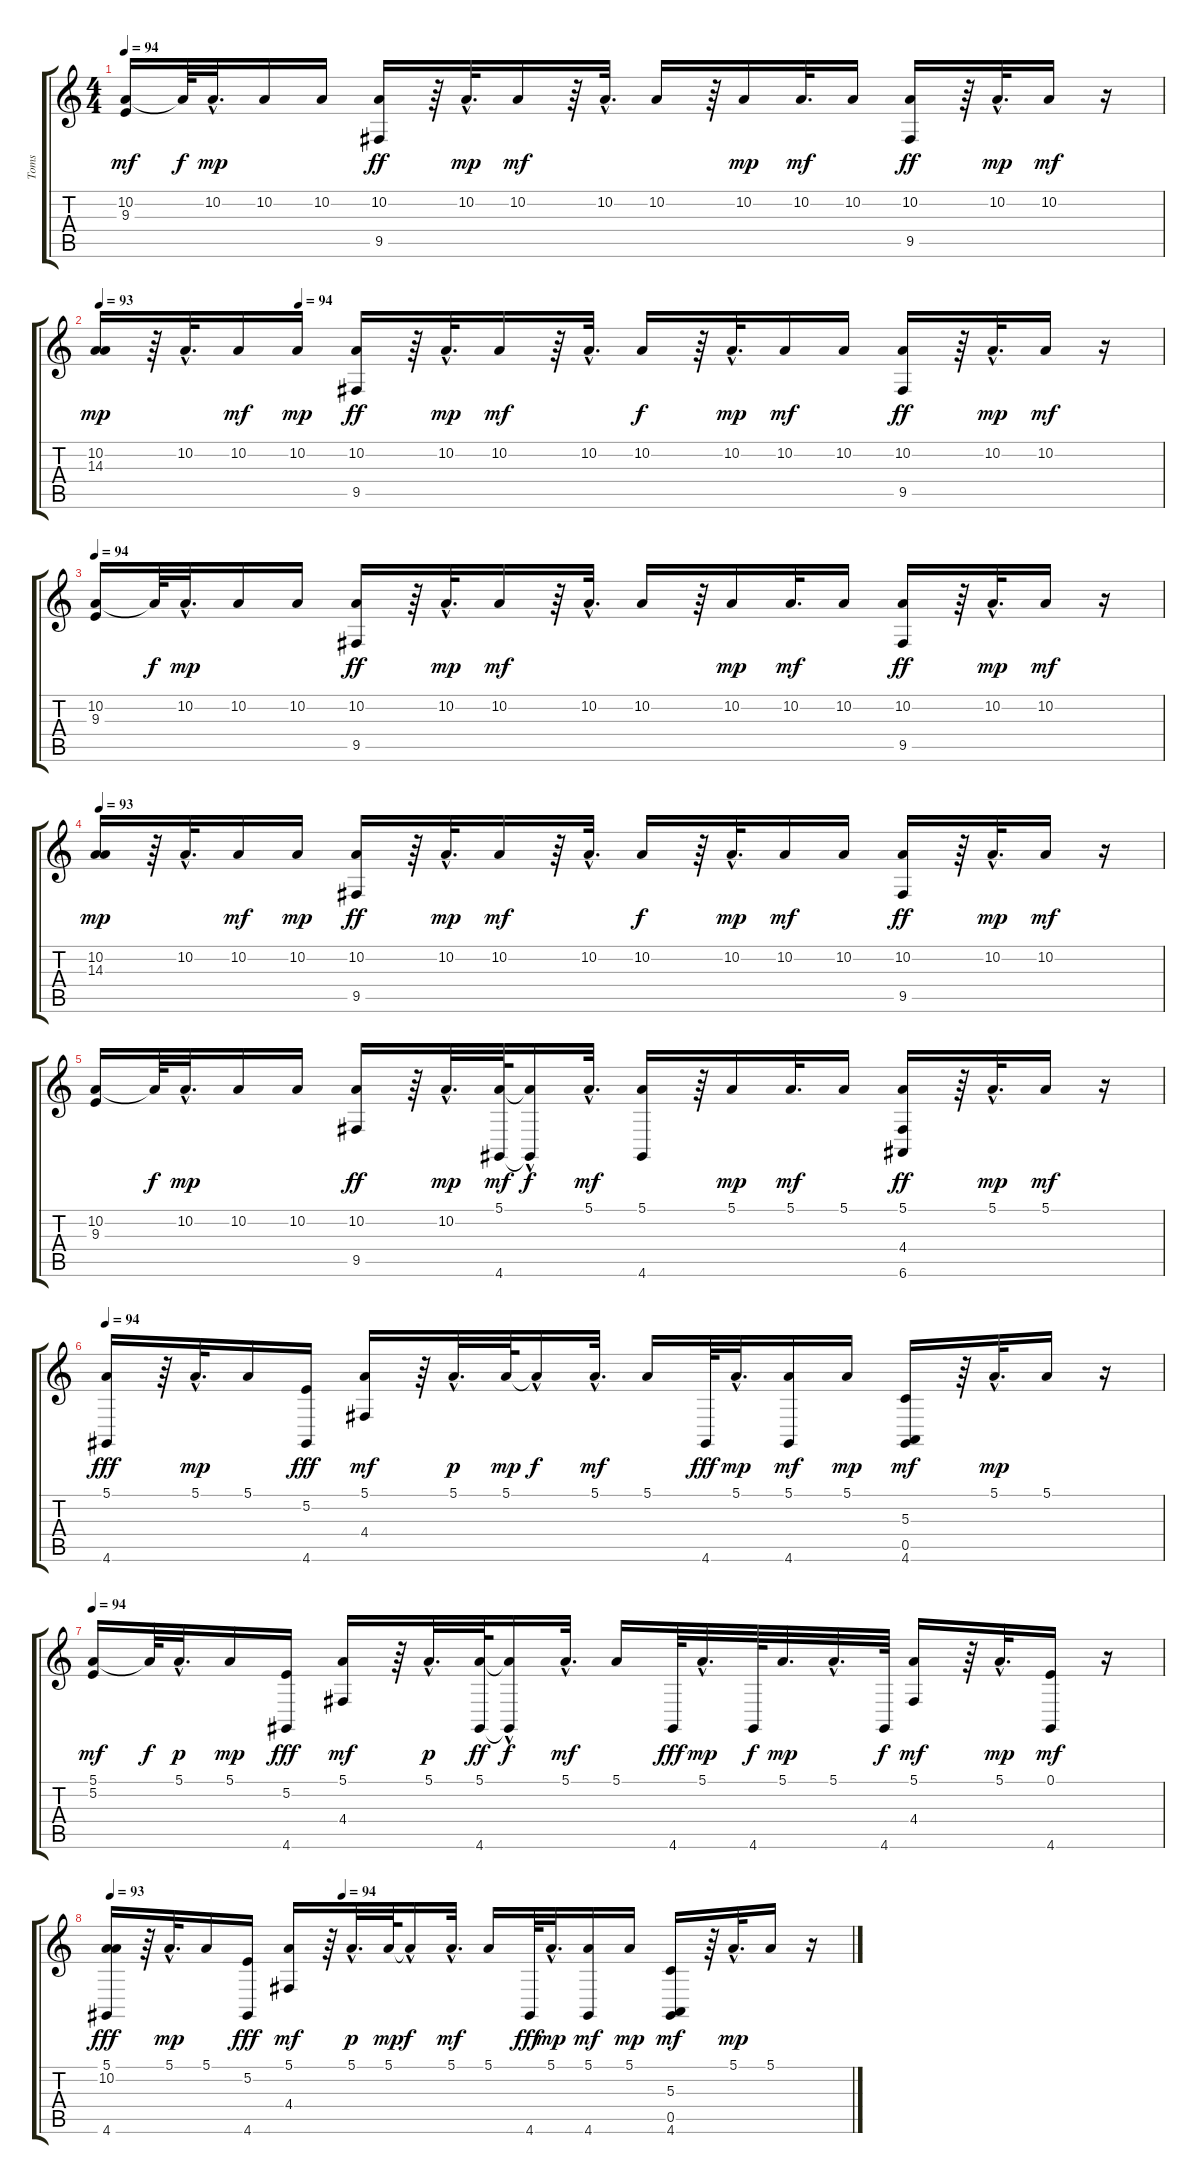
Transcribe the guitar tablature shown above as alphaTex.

\track ("Toms" "Toms") {instrument woodblock}
\staff {score tabs}
\tuning (E4 B3 G3 D3 A2 E2) {hide}
\ts (4 4)
\tempo 94
\clef g2
\ks c
(10.2 9.3).16{dy mf} 10.2{t}.64{dy f} 10.2{hac}.32{d dy mp} 10.2.16 10.2.16 (10.2 9.5).16{dy ff} r.64 10.2{hac}.32{d dy mp} 10.2.16{dy mf} r.64 10.2{hac}.32{d} 10.2.16 r.64 10.2.16{dy mp} 10.2.32{d dy mf} 10.2.16 (10.2 9.5).16{dy ff} r.64 10.2{hac}.32{d dy mp} 10.2.16{dy mf} r.16 |
\tempo 93
\tempo (94 0.1875)
(10.2 14.3).16{dy mp} r.64 10.2{hac}.32{d} 10.2.16{dy mf} 10.2.16{dy mp} (10.2 9.5).16{dy ff} r.64 10.2{hac}.32{d dy mp} 10.2.16{dy mf} r.64 10.2{hac}.32{d} 10.2.16{dy f} r.64 10.2{hac}.32{d dy mp} 10.2.16{dy mf} 10.2.16 (10.2 9.5).16{dy ff} r.64 10.2{hac}.32{d dy mp} 10.2.16{dy mf} r.16 |
\tempo 94
(10.2 9.3).16 10.2{t}.64{dy f} 10.2{hac}.32{d dy mp} 10.2.16 10.2.16 (10.2 9.5).16{dy ff} r.64 10.2{hac}.32{d dy mp} 10.2.16{dy mf} r.64 10.2{hac}.32{d} 10.2.16 r.64 10.2.16{dy mp} 10.2.32{d dy mf} 10.2.16 (10.2 9.5).16{dy ff} r.64 10.2{hac}.32{d dy mp} 10.2.16{dy mf} r.16 |
\tempo 93
(10.2 14.3).16{dy mp} r.64 10.2{hac}.32{d} 10.2.16{dy mf} 10.2.16{dy mp} (10.2 9.5).16{dy ff} r.64 10.2{hac}.32{d dy mp} 10.2.16{dy mf} r.64 10.2{hac}.32{d} 10.2.16{dy f} r.64 10.2{hac}.32{d dy mp} 10.2.16{dy mf} 10.2.16 (10.2 9.5).16{dy ff} r.64 10.2{hac}.32{d dy mp} 10.2.16{dy mf} r.16 |
(10.2 9.3).16 10.2{t}.64{dy f} 10.2{hac}.32{d dy mp} 10.2.16 10.2.16 (10.2 9.5).16{dy ff} r.64 10.2{hac}.32{d dy mp} (5.1 4.6).64{dy mf} (5.1{hac t} 4.6{hac t}).16{dy f} 5.1{hac}.32{d dy mf} (5.1 4.6).16 r.64 5.1.16{dy mp} 5.1.32{d dy mf} 5.1.16 (5.1 4.4 6.6).16{dy ff} r.64 5.1{hac}.32{d dy mp} 5.1.16{dy mf} r.16 |
\tempo 94
(5.1 4.6).16{dy fff} r.64 5.1{hac}.32{d dy mp} 5.1.16 (5.2 4.6).16{dy fff} (5.1 4.4).16{dy mf} r.64 5.1{hac}.32{d dy p} 5.1.64{dy mp} 5.1{hac t}.16{dy f} 5.1{hac}.32{d dy mf} 5.1.16 4.6.64{dy fff} 5.1{hac}.32{d dy mp} (5.1 4.6).16{dy mf} 5.1.16{dy mp} (5.3 0.5 4.6).16{dy mf} r.64 5.1{hac}.32{d dy mp} 5.1.16 r.16 |
\tempo 94
(5.1 5.2).16{dy mf} 5.1{t}.64{dy f} 5.1{hac}.32{d dy p} 5.1.16{dy mp} (5.2 4.6).16{dy fff} (5.1 4.4).16{dy mf} r.64 5.1{hac}.32{d dy p} (5.1 4.6).64{dy ff} (5.1{hac t} 4.6{hac t}).16{dy f} 5.1{hac}.32{d dy mf} 5.1.16 4.6.64{dy fff} 5.1{hac}.32{d dy mp} 4.6.64{dy f} 5.1.32{d dy mp} 5.1{hac}.32{d} 4.6.64{dy f} (5.1 4.4).16{dy mf} r.64 5.1{hac}.32{d dy mp} (0.1 4.6).16{dy mf} r.16 |
\tempo 93
\tempo (94 0.3125)
(5.1 10.2 4.6).16{dy fff} r.64 5.1{hac}.32{d dy mp} 5.1.16 (5.2 4.6).16{dy fff} (5.1 4.4).16{dy mf} r.64 5.1{hac}.32{d dy p} 5.1.64{dy mp} 5.1{hac t}.16{dy f} 5.1{hac}.32{d dy mf} 5.1.16 4.6.64{dy fff} 5.1{hac}.32{d dy mp} (5.1 4.6).16{dy mf} 5.1.16{dy mp} (5.3 0.5 4.6).16{dy mf} r.64 5.1{hac}.32{d dy mp} 5.1.16 r.16
